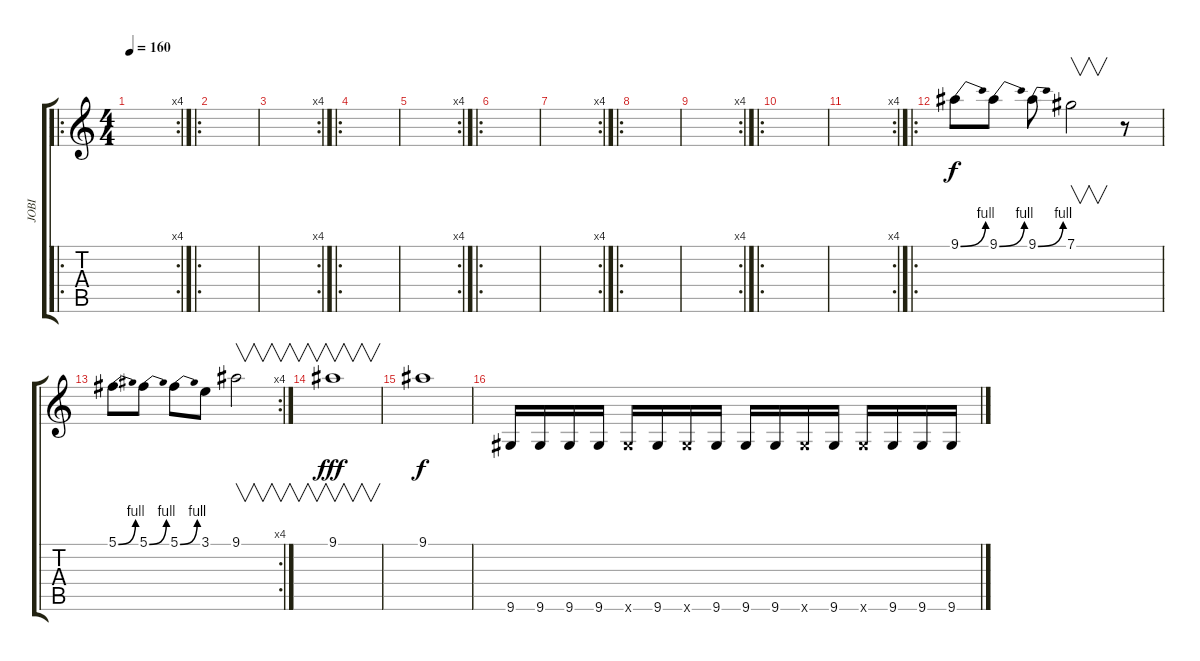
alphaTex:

\track ("JOBI" "JOBI") {instrument overdrivenguitar}
\staff {score tabs}
\tuning (Db4 Ab3 E3 B2 Gb2 B1) {hide}
\ro
\rc 4
\ts (4 4)
\tempo 160
\clef g2
\ks c
|
\ro
|
\rc 4
|
\ro
|
\rc 4
|
\ro
|
\rc 4
|
\ro
|
\rc 4
|
\ro
|
\rc 4
|
\ro
9.1{be (bend 0 0 60 4)}.8 9.1{be (bend 0 0 60 4)}.8 9.1{be (bend 0 0 60 4)}.8 7.1.2{v} r.8 |
\rc 4
5.1{be (bend 0 0 60 4)}.8 5.1{be (bend 0 0 60 4)}.8 5.1{be (bend 0 0 60 4)}.8 3.1.8 9.1.2{v} |
9.1.1{v dy fff} |
9.1.1{dy f} |
9.6.16 9.6.16 9.6.16 9.6.16 9.6{x}.16 9.6.16 9.6{x}.16 9.6.16 9.6.16 9.6.16 9.6{x}.16 9.6.16 9.6{x}.16 9.6.16 9.6.16 9.6.16
